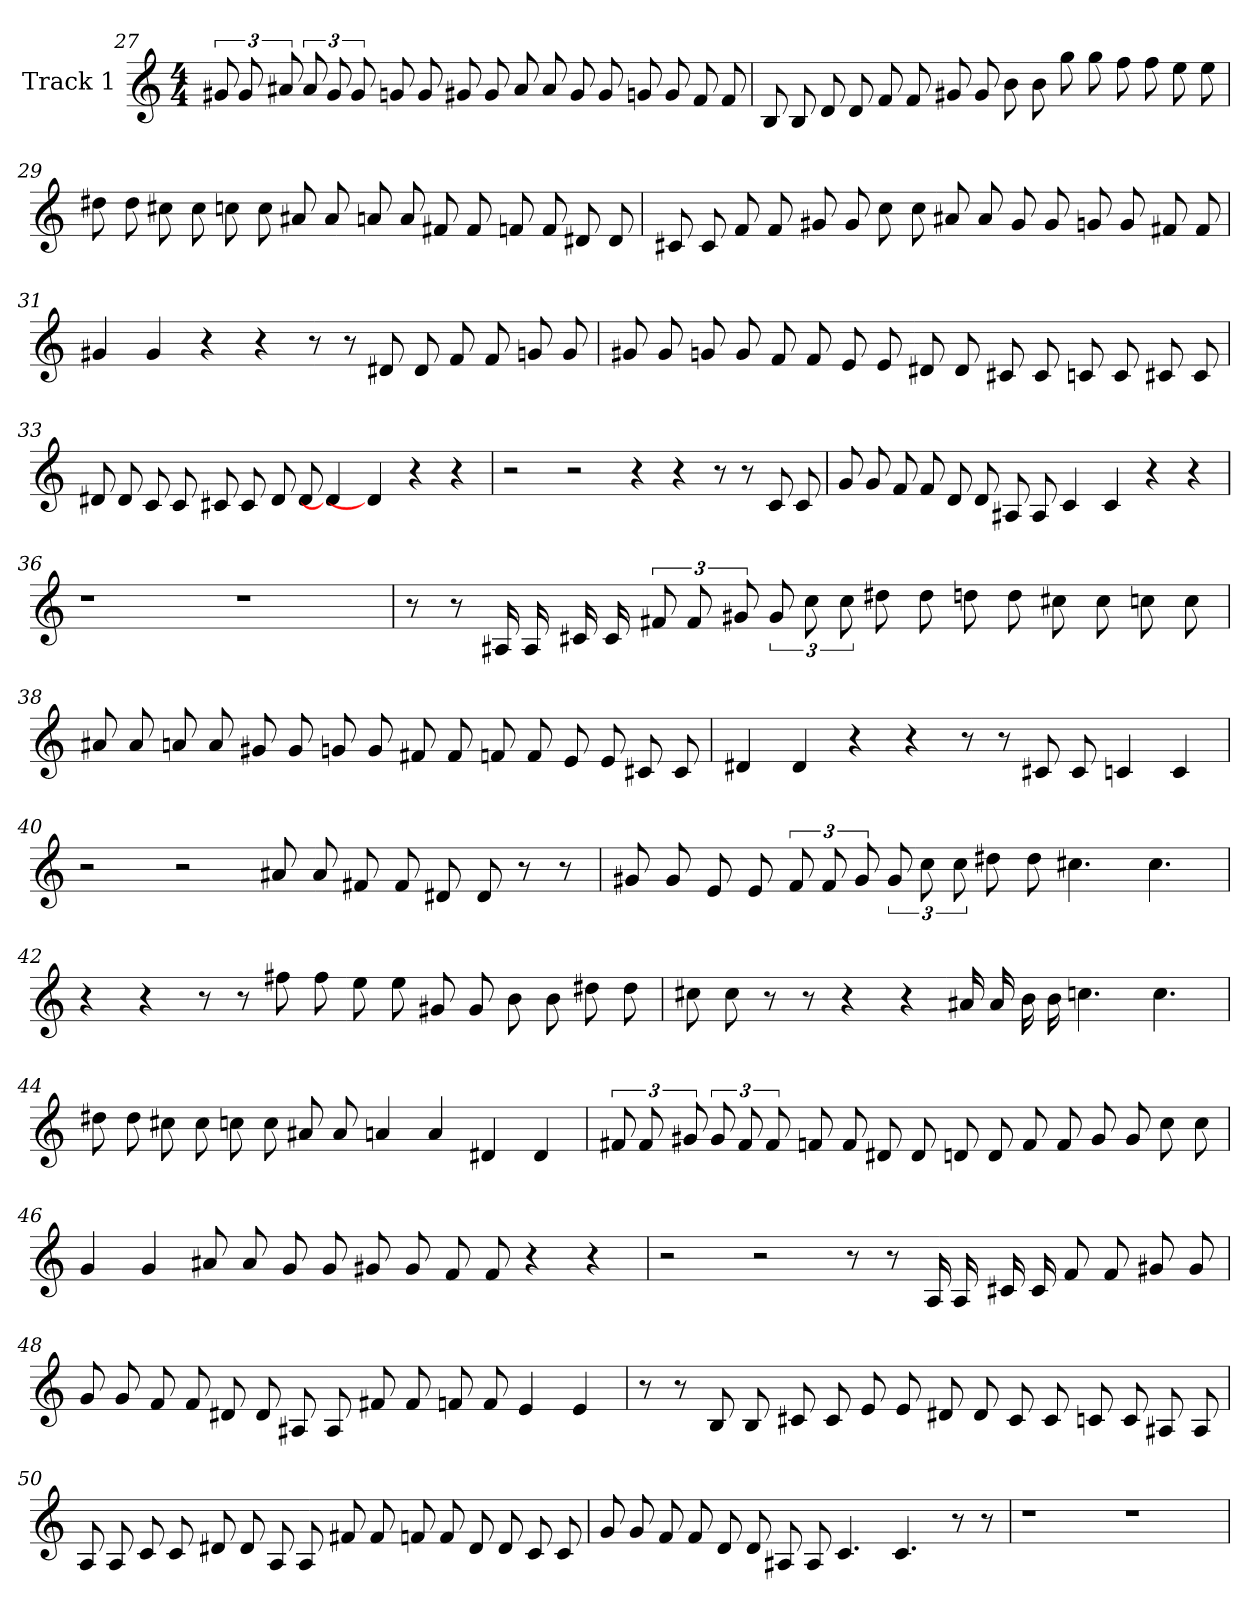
**kern
*part1
*staff1
*I"Track 1
*
*k[]
*M4/4
=27
12g#
12g#
12a#
12a#
12g#
12g#
8g
8g
8g#
8g#
8a#
8a#
8g#
8g#
8g
8g
8f
8f
=28
8B
8B
8d
8d
8f
8f
8g#
8g#
8b
8b
8gg
8gg
8ff
8ff
8ee
8ee
=29
8dd#
8dd#
8cc#
8cc#
8cc
8cc
8a#
8a#
8a
8a
8f#
8f#
8f
8f
8d#
8d#
=30
8c#
8c#
8f
8f
8g#
8g#
8cc
8cc
8a#
8a#
8g#
8g#
8g
8g
8f#
8f#
=31
4g#
4g#
4r
4r
8r
8r
8d#
8d#
8f
8f
8g
8g
=32
8g#
8g#
8g
8g
8f
8f
8e
8e
8d#
8d#
8c#
8c#
8c
8c
8c#
8c#
=33
8d#
8d#
8c
8c
8c#
8c#
8d#
8d#
4d#]
4d#]
4r
4r
=34
2r
2r
4r
4r
8r
8r
8c
8c
=35
8g
8g
8f
8f
8d
8d
8A#
8A#
4c
4c
4r
4r
=36
1r
1r
=37
8r
8r
16A#
16A#
16c#
16c#
12f#
12f#
12g#
12g#
12cc
12cc
8dd#
8dd#
8dd
8dd
8cc#
8cc#
8cc
8cc
=38
8a#
8a#
8a
8a
8g#
8g#
8g
8g
8f#
8f#
8f
8f
8e
8e
8c#
8c#
=39
4d#
4d#
4r
4r
8r
8r
8c#
8c#
4c
4c
=40
2r
2r
8a#
8a#
8f#
8f#
8d#
8d#
8r
8r
=41
8g#
8g#
8e
8e
12f
12f
12g#
12g#
12cc
12cc
8dd#
8dd#
4.cc#
4.cc#
=42
4r
4r
8r
8r
8ff#
8ff#
8ee
8ee
8g#
8g#
8b
8b
8dd#
8dd#
=43
8cc#
8cc#
8r
8r
4r
4r
16a#
16a#
16b
16b
4.cc
4.cc
=44
8dd#
8dd#
8cc#
8cc#
8cc
8cc
8a#
8a#
4a
4a
4d#
4d#
=45
12f#
12f#
12g#
12g#
12f#
12f#
8f
8f
8d#
8d#
8d
8d
8f
8f
8g#
8g#
8cc
8cc
=46
4g
4g
8a#
8a#
8g
8g
8g#
8g#
8f
8f
4r
4r
=47
2r
2r
8r
8r
16A
16A
16c#
16c#
8f
8f
8g#
8g#
=48
8g
8g
8f
8f
8d#
8d#
8A#
8A#
8f#
8f#
8f
8f
4e
4e
=49
8r
8r
8B
8B
8c#
8c#
8e
8e
8d#
8d#
8c#
8c#
8c
8c
8A#
8A#
=50
8A
8A
8c
8c
8d#
8d#
8A
8A
8f#
8f#
8f
8f
8d#
8d#
8c
8c
=51
8g
8g
8f
8f
8d
8d
8A#
8A#
4.c
4.c
8r
8r
=52
1r
1r
=
*-
